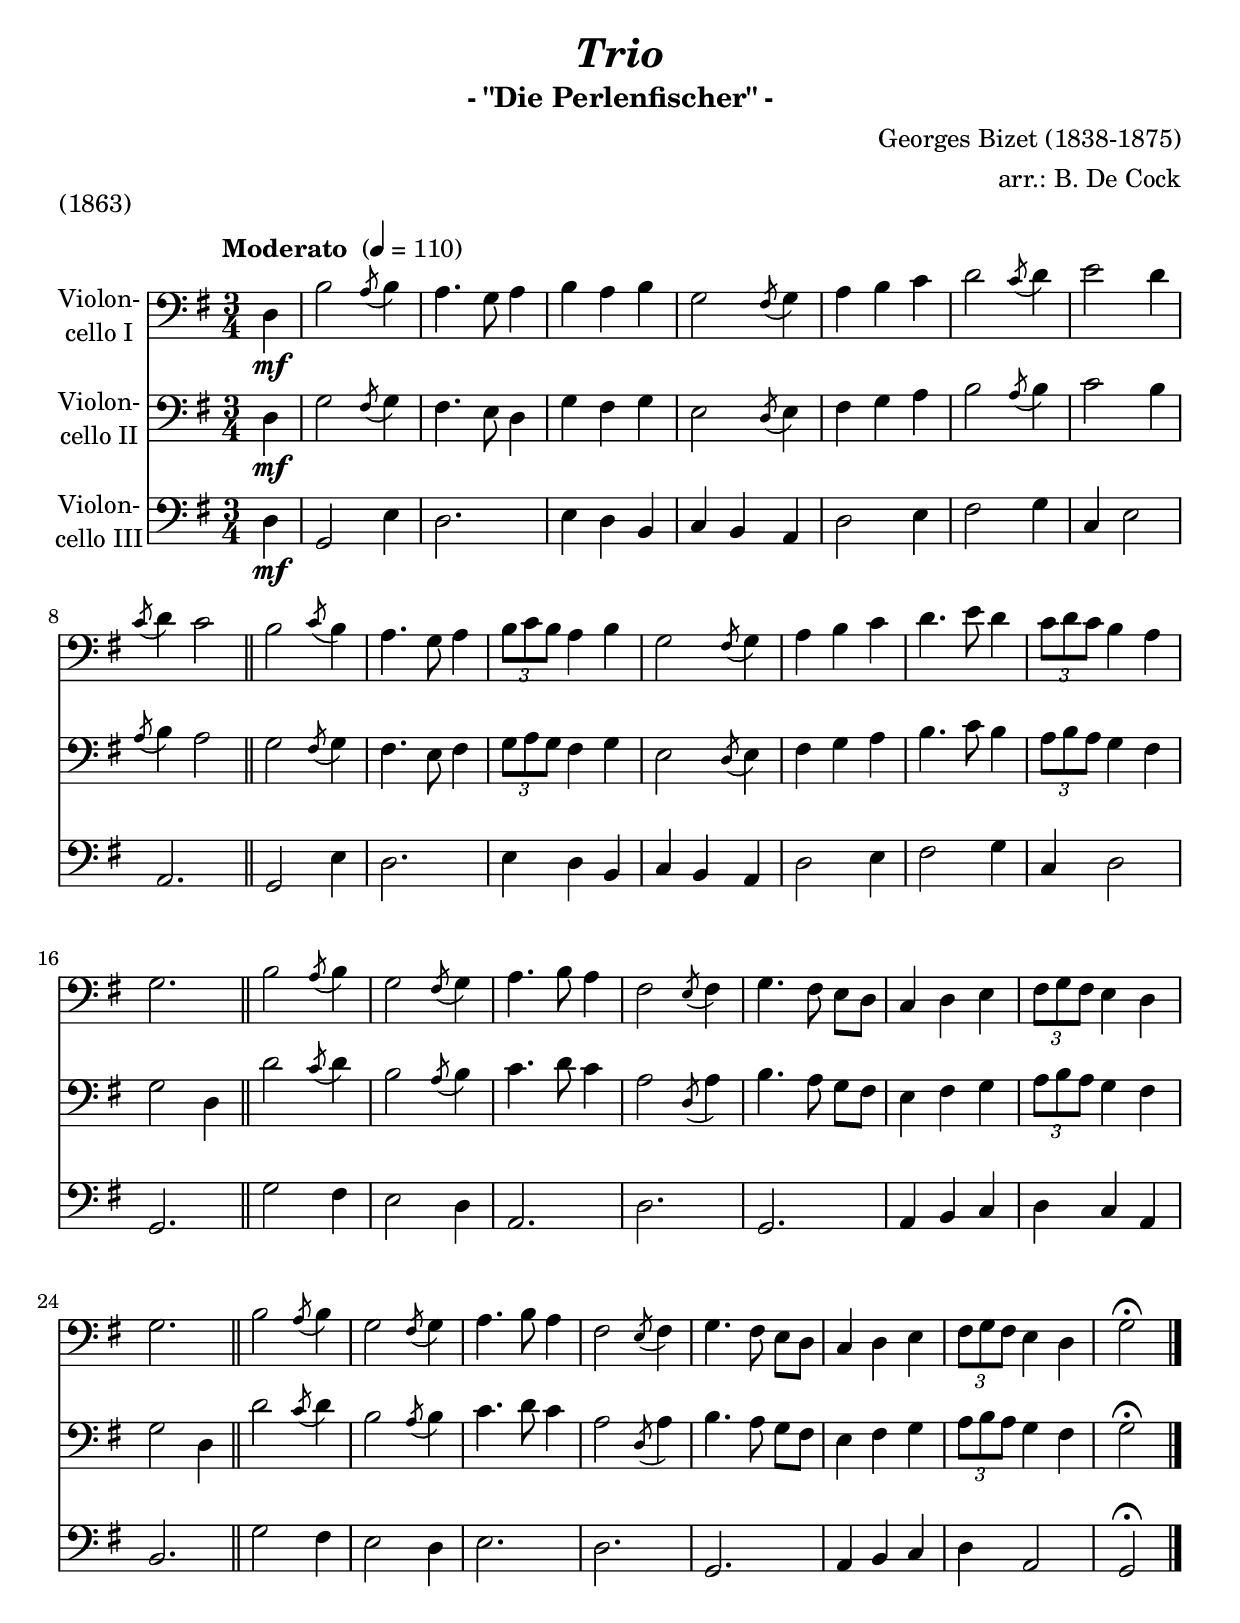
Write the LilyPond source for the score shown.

\version "2.18.2"
\include "deutsch.ly"

#(set-global-staff-size 22)

\header {
  title     = \markup \bold \italic "Trio"
  subtitle  = "- \"Die Perlenfischer\" -"
  composer  = "Georges Bizet (1838-1875)"
  arranger  = "arr.: B. De Cock"
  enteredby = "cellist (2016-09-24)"
  piece     = "(1863)"
}

voiceconsts = {
  \key c \major
  \time 3/4
  \clef "bass"
  \tempo "Moderato " 4=110
  \numericTimeSignature
%  \compressFullBarRests
  \set tupletSpannerDuration = #(ly:make-moment 1 4)
  % Set default beaming for all staves
  \set Timing.beamExceptions = #'()
  \set Timing.baseMoment     = #(ly:make-moment 1 2)
  \set Timing.beatStructure  = #'(1 1)
}

mifl = "flute"
mist = "string ensemble 1"
miba = "bassoon"
%mist = "trumpet"
%miba = "trombone"
%mikl = "acoustic grand"
mikl = "harpsichord"

va = \relative c'' {
  \voiceconsts

  \partial 4 g4\mf
  e'2 \acciaccatura d8 e4
  d4. c8 d4
  e d e
  c2 \acciaccatura h8 c4
  d e f
  g2 \acciaccatura f8 g4
  a2 g4
  \acciaccatura f8 g4 f2 \bar "||"

  e \acciaccatura f8 e4
  d4. c8 d4
  \times 2/3 { e8 f e } d4 e
  c2 \acciaccatura h8 c4
  d e f
  g4. a8 g4
  \times 2/3 { f8 g f } e4 d
  c2. \bar "||"

  e2 \acciaccatura d8 e4
  c2 \acciaccatura h8 c4
  d4. e8 d4
  h2 \acciaccatura a8 h4
  c4. h8 a g
  f4 g a
  \times 2/3 { h8 c h } a4 g
  c2. \bar "||"

  e2 \acciaccatura d8 e4
  c2 \acciaccatura h8 c4
  d4. e8 d4
  h2 \acciaccatura a8 h4
  c4. h8 a g
  f4 g a
  \times 2/3 { h8c h } a4 g
  c2\fermata \bar "|."
}

vb = \relative c'' {
  \voiceconsts

  \partial 4 g4\mf
  c2 \acciaccatura h8 c4
  h4. a8 g4
  c h c
  a2 \acciaccatura g8 a4
  h c d
  e2 \acciaccatura d8 e4
  f2 e4
  \acciaccatura d8 e4 d2 \bar "||"

  c \acciaccatura h8 c4
  h4. a8 h4
  \times 2/3 { c8 d c } h4 c
  a2 \acciaccatura g8 a4
  h c d
  e4. f8 e4
  \times 2/3 { d8 e d } c4 h
  c2 g4 \bar "||"

  g'2 \acciaccatura f8 g4
  e2 \acciaccatura d8 e4
  f4. g8 f4
  d2 \acciaccatura g,8 d'4
  e4. d8 c h
  a4 h c
  \times 2/3 { d8 e d } c4 h
  c2 g4 \bar "||"

  g'2 \acciaccatura f8 g4
  e2 \acciaccatura d8 e4
  f4. g8 f4
  d2 \acciaccatura g,8 d'4
  e4. d8 c h
  a4 h c
  \times 2/3 { d8 e d } c4 h
  c2\fermata \bar "|."
}

vc = \relative c'' {
  \voiceconsts

  \partial 4 g4\mf
  c,2 a'4
  g2.
  a4 g e
  f e d
  g2 a4
  h2 c4
  f, a2
  d,2. \bar "||"

  c2 a'4
  g2.
  a4 g e
  f e d
  g2 a4
  h2 c4
  f, g2
  c,2. \bar "||"

  c'2 h4
  a2 g4
  d2.
  g
  c,
  d4 e f
  g f d
  e2. \bar "||"

  c'2 h4
  a2 g4
  a2.
  g
  c,
  d4 e f
  g d2
  c\fermata \bar "|."
}


music = <<
      \new Staff {
        \set Staff.midiInstrument = \mist
        \set Staff.instrumentName = \markup \center-column { "Violon-" "cello I" }
        \transpose c g,, { \va }
      }

      \new Staff {
        \set Staff.midiInstrument = \mist
        \set Staff.instrumentName = \markup \center-column { "Violon-" "cello II" }
        \transpose c g,, { \vb }
      }
      
      \new Staff {
        \set Staff.midiInstrument = \miba
        \set Staff.instrumentName = \markup \center-column { "Violon-" "cello III" }
        \transpose c g,, { \vc }
      }
>>

\book {
  \score {
   \music
    \layout {}
  }

  \score {
    \unfoldRepeats \music

    \midi {
      \context {
        \Score
      }
    }
  }
}
